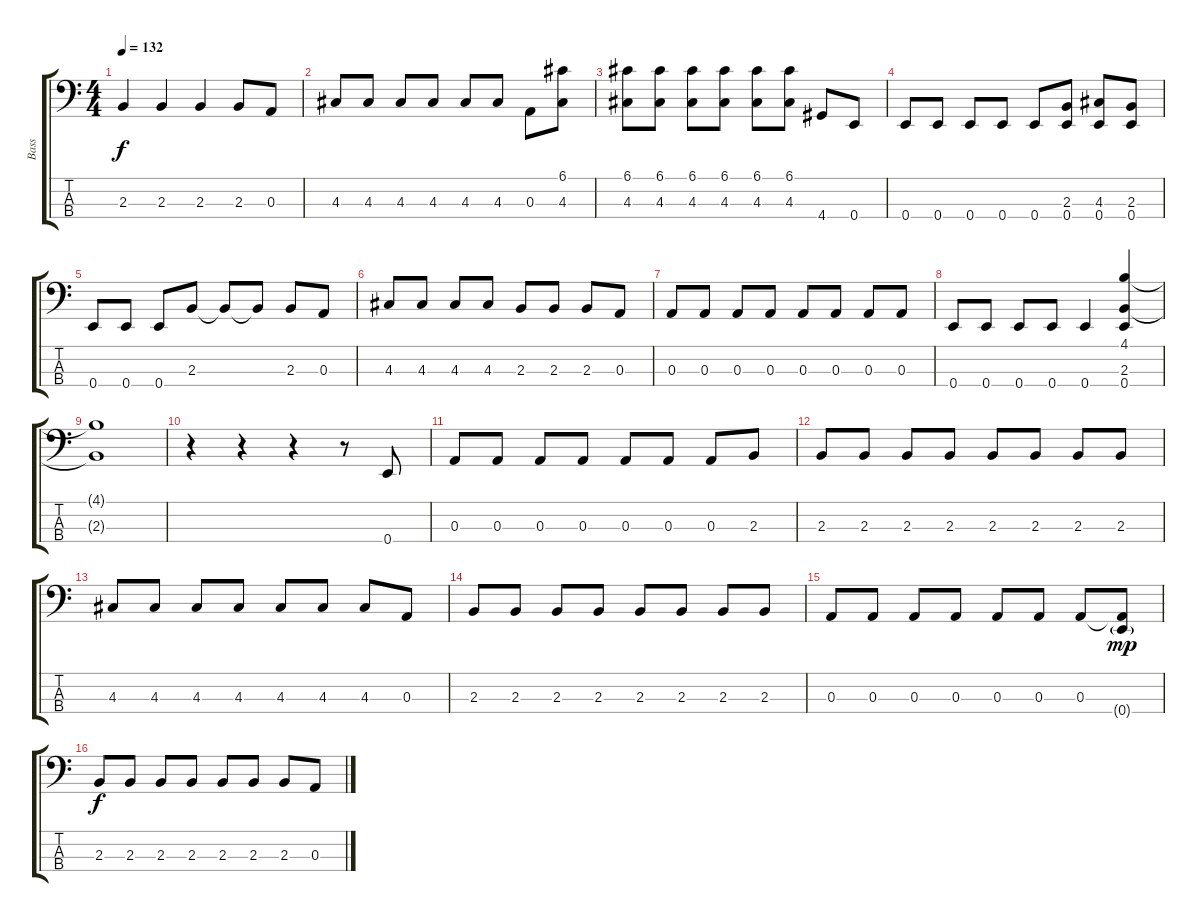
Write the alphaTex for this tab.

\track ("Bass" "Bass") {instrument electricbassfinger}
\staff {score tabs}
\tuning (G2 D2 A1 E1) {hide}
\ts (4 4)
\tempo 132
\clef f4
\ks c
2.3.4{dy f} 2.3.4 2.3.4 2.3.8 0.3.8 |
4.3.8 4.3.8 4.3.8 4.3.8 4.3.8 4.3.8 0.3.8 (6.1 4.3).8 |
(6.1 4.3).8 (6.1 4.3).8 (6.1 4.3).8 (6.1 4.3).8 (6.1 4.3).8 (6.1 4.3).8 4.4.8 0.4.8 |
0.4.8 0.4.8 0.4.8 0.4.8 0.4.8 (2.3 0.4).8 (4.3 0.4).8 (2.3 0.4).8 |
0.4.8 0.4.8 0.4.8 2.3.8 2.3{t}.8 2.3{t}.8 2.3.8 0.3.8 |
4.3.8 4.3.8 4.3.8 4.3.8 2.3.8 2.3.8 2.3.8 0.3.8 |
0.3.8 0.3.8 0.3.8 0.3.8 0.3.8 0.3.8 0.3.8 0.3.8 |
0.4.8 0.4.8 0.4.8 0.4.8 0.4.4 (4.1 2.3 0.4).4 |
(4.1{t} 2.3{t}).1 |
r.4 r.4 r.4 r.8 0.4.8 |
0.3.8 0.3.8 0.3.8 0.3.8 0.3.8 0.3.8 0.3.8 2.3.8 |
2.3.8 2.3.8 2.3.8 2.3.8 2.3.8 2.3.8 2.3.8 2.3.8 |
4.3.8 4.3.8 4.3.8 4.3.8 4.3.8 4.3.8 4.3.8 0.3.8 |
2.3.8 2.3.8 2.3.8 2.3.8 2.3.8 2.3.8 2.3.8 2.3.8 |
0.3.8 0.3.8 0.3.8 0.3.8 0.3.8 0.3.8 0.3.8 (0.3{t} 0.4{g}).8{dy mp} |
2.3.8{dy f} 2.3.8 2.3.8 2.3.8 2.3.8 2.3.8 2.3.8 0.3.8
